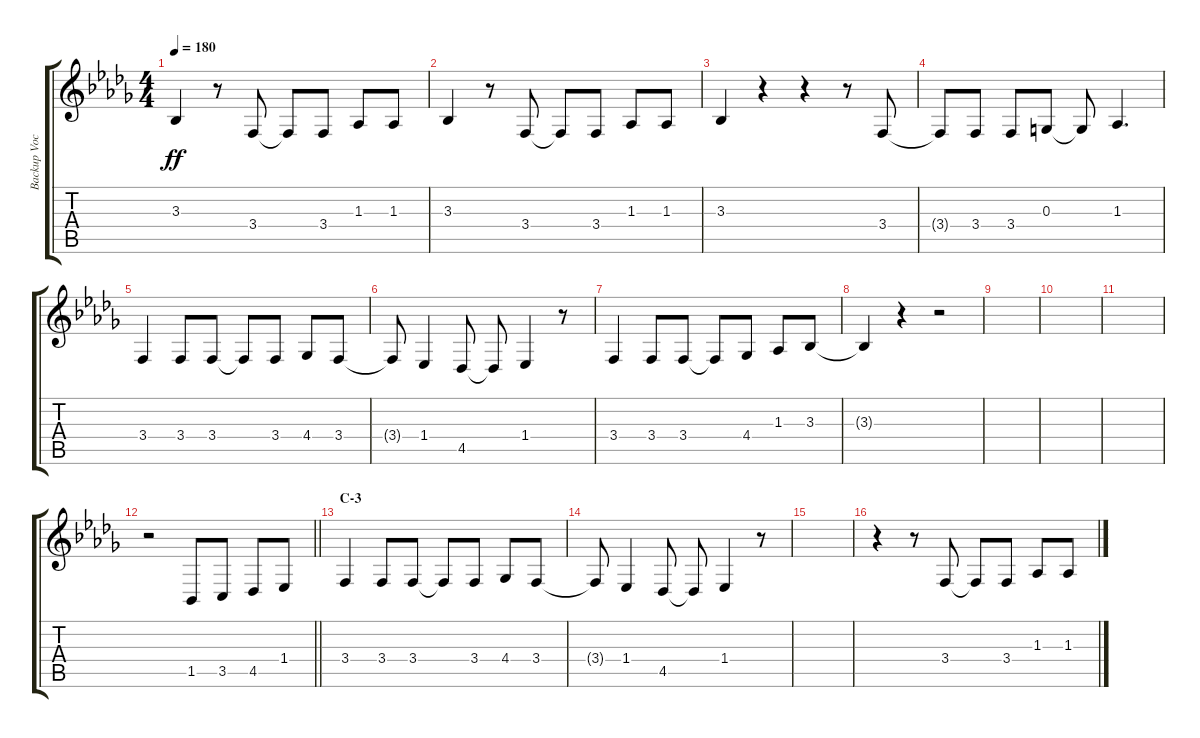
\track ("Backup Vocals" "Backup Voc") {instrument altosax}
\staff {score tabs}
\tuning (E4 B3 G3 D3 A2 E2) {hide}
\ts (4 4)
\tempo 180
\clef g2
\ks db
3.3.4{dy ff} r.8 3.4.8 3.4{t}.8 3.4.8 1.3.8 1.3.8 |
3.3.4 r.8 3.4.8 3.4{t}.8 3.4.8 1.3.8 1.3.8 |
3.3.4 r.4 r.4 r.8 3.4.8 |
3.4{t}.8 3.4.8 3.4.8 0.3.8 0.3{t}.8 1.3.4{d} |
3.4.4 3.4.8 3.4.8 3.4{t}.8 3.4.8 4.4.8 3.4.8 |
3.4{t}.8 1.4.4 4.5.8 4.5{t}.8 1.4.4 r.8 |
3.4.4 3.4.8 3.4.8 3.4{t}.8 4.4.8 1.3.8 3.3.8 |
3.3{t}.4 r.4 r.2 |
|
|
|
\barLineRight lightlight
r.2 1.5.8 3.5.8 4.5.8 1.4.8 |
\section ("" "C-3")
3.4.4 3.4.8 3.4.8 3.4{t}.8 3.4.8 4.4.8 3.4.8 |
3.4{t}.8 1.4.4 4.5.8 4.5{t}.8 1.4.4 r.8 |
|
r.4 r.8 3.4.8 3.4{t}.8 3.4.8 1.3.8 1.3.8
